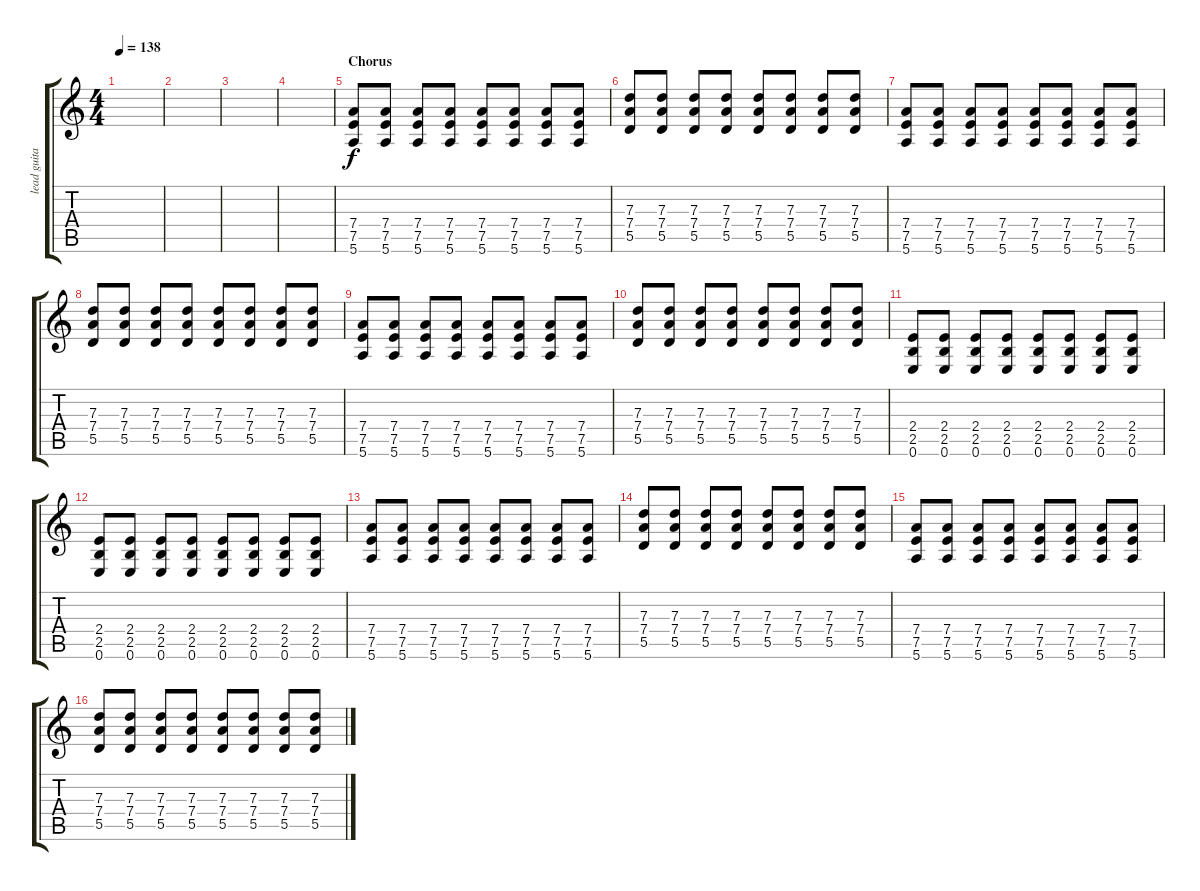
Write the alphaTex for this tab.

\track ("lead guitar - breiti" "lead guita") {instrument distortionguitar}
\staff {score tabs}
\tuning (E4 B3 G3 D3 A2 E2) {hide}
\ts (4 4)
\tempo 138
\clef g2
\ks c
|
|
|
|
\section ("" "Chorus")
(7.4 7.5 5.6).8 (7.4 7.5 5.6).8 (7.4 7.5 5.6).8 (7.4 7.5 5.6).8 (7.4 7.5 5.6).8 (7.4 7.5 5.6).8 (7.4 7.5 5.6).8 (7.4 7.5 5.6).8 |
(7.3 7.4 5.5).8 (7.3 7.4 5.5).8 (7.3 7.4 5.5).8 (7.3 7.4 5.5).8 (7.3 7.4 5.5).8 (7.3 7.4 5.5).8 (7.3 7.4 5.5).8 (7.3 7.4 5.5).8 |
(7.4 7.5 5.6).8 (7.4 7.5 5.6).8 (7.4 7.5 5.6).8 (7.4 7.5 5.6).8 (7.4 7.5 5.6).8 (7.4 7.5 5.6).8 (7.4 7.5 5.6).8 (7.4 7.5 5.6).8 |
(7.3 7.4 5.5).8 (7.3 7.4 5.5).8 (7.3 7.4 5.5).8 (7.3 7.4 5.5).8 (7.3 7.4 5.5).8 (7.3 7.4 5.5).8 (7.3 7.4 5.5).8 (7.3 7.4 5.5).8 |
(7.4 7.5 5.6).8 (7.4 7.5 5.6).8 (7.4 7.5 5.6).8 (7.4 7.5 5.6).8 (7.4 7.5 5.6).8 (7.4 7.5 5.6).8 (7.4 7.5 5.6).8 (7.4 7.5 5.6).8 |
(7.3 7.4 5.5).8 (7.3 7.4 5.5).8 (7.3 7.4 5.5).8 (7.3 7.4 5.5).8 (7.3 7.4 5.5).8 (7.3 7.4 5.5).8 (7.3 7.4 5.5).8 (7.3 7.4 5.5).8 |
(2.4 2.5 0.6).8 (2.4 2.5 0.6).8 (2.4 2.5 0.6).8 (2.4 2.5 0.6).8 (2.4 2.5 0.6).8 (2.4 2.5 0.6).8 (2.4 2.5 0.6).8 (2.4 2.5 0.6).8 |
(2.4 2.5 0.6).8 (2.4 2.5 0.6).8 (2.4 2.5 0.6).8 (2.4 2.5 0.6).8 (2.4 2.5 0.6).8 (2.4 2.5 0.6).8 (2.4 2.5 0.6).8 (2.4 2.5 0.6).8 |
(7.4 7.5 5.6).8 (7.4 7.5 5.6).8 (7.4 7.5 5.6).8 (7.4 7.5 5.6).8 (7.4 7.5 5.6).8 (7.4 7.5 5.6).8 (7.4 7.5 5.6).8 (7.4 7.5 5.6).8 |
(7.3 7.4 5.5).8 (7.3 7.4 5.5).8 (7.3 7.4 5.5).8 (7.3 7.4 5.5).8 (7.3 7.4 5.5).8 (7.3 7.4 5.5).8 (7.3 7.4 5.5).8 (7.3 7.4 5.5).8 |
(7.4 7.5 5.6).8 (7.4 7.5 5.6).8 (7.4 7.5 5.6).8 (7.4 7.5 5.6).8 (7.4 7.5 5.6).8 (7.4 7.5 5.6).8 (7.4 7.5 5.6).8 (7.4 7.5 5.6).8 |
(7.3 7.4 5.5).8 (7.3 7.4 5.5).8 (7.3 7.4 5.5).8 (7.3 7.4 5.5).8 (7.3 7.4 5.5).8 (7.3 7.4 5.5).8 (7.3 7.4 5.5).8 (7.3 7.4 5.5).8
